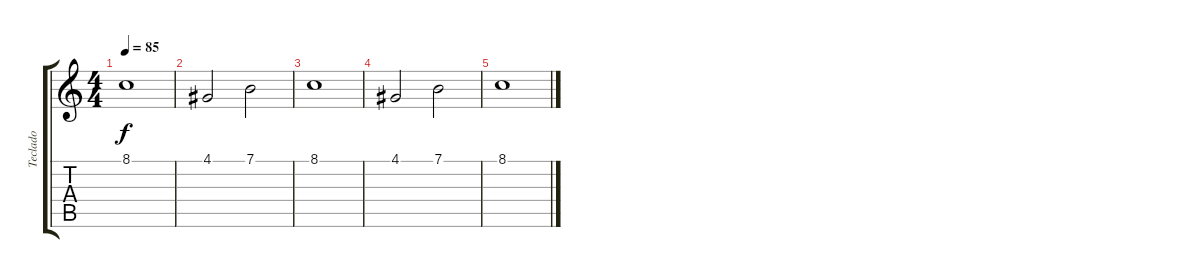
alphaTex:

\track ("Teclado" "Teclado") {instrument stringensemble1}
\staff {score tabs}
\tuning (E4 B3 G3 D3 A2 E2) {hide}
\ts (4 4)
\tempo 85
\clef g2
\ks c
8.1.1{dy f} |
4.1.2 7.1.2 |
8.1.1 |
4.1.2 7.1.2 |
8.1.1
